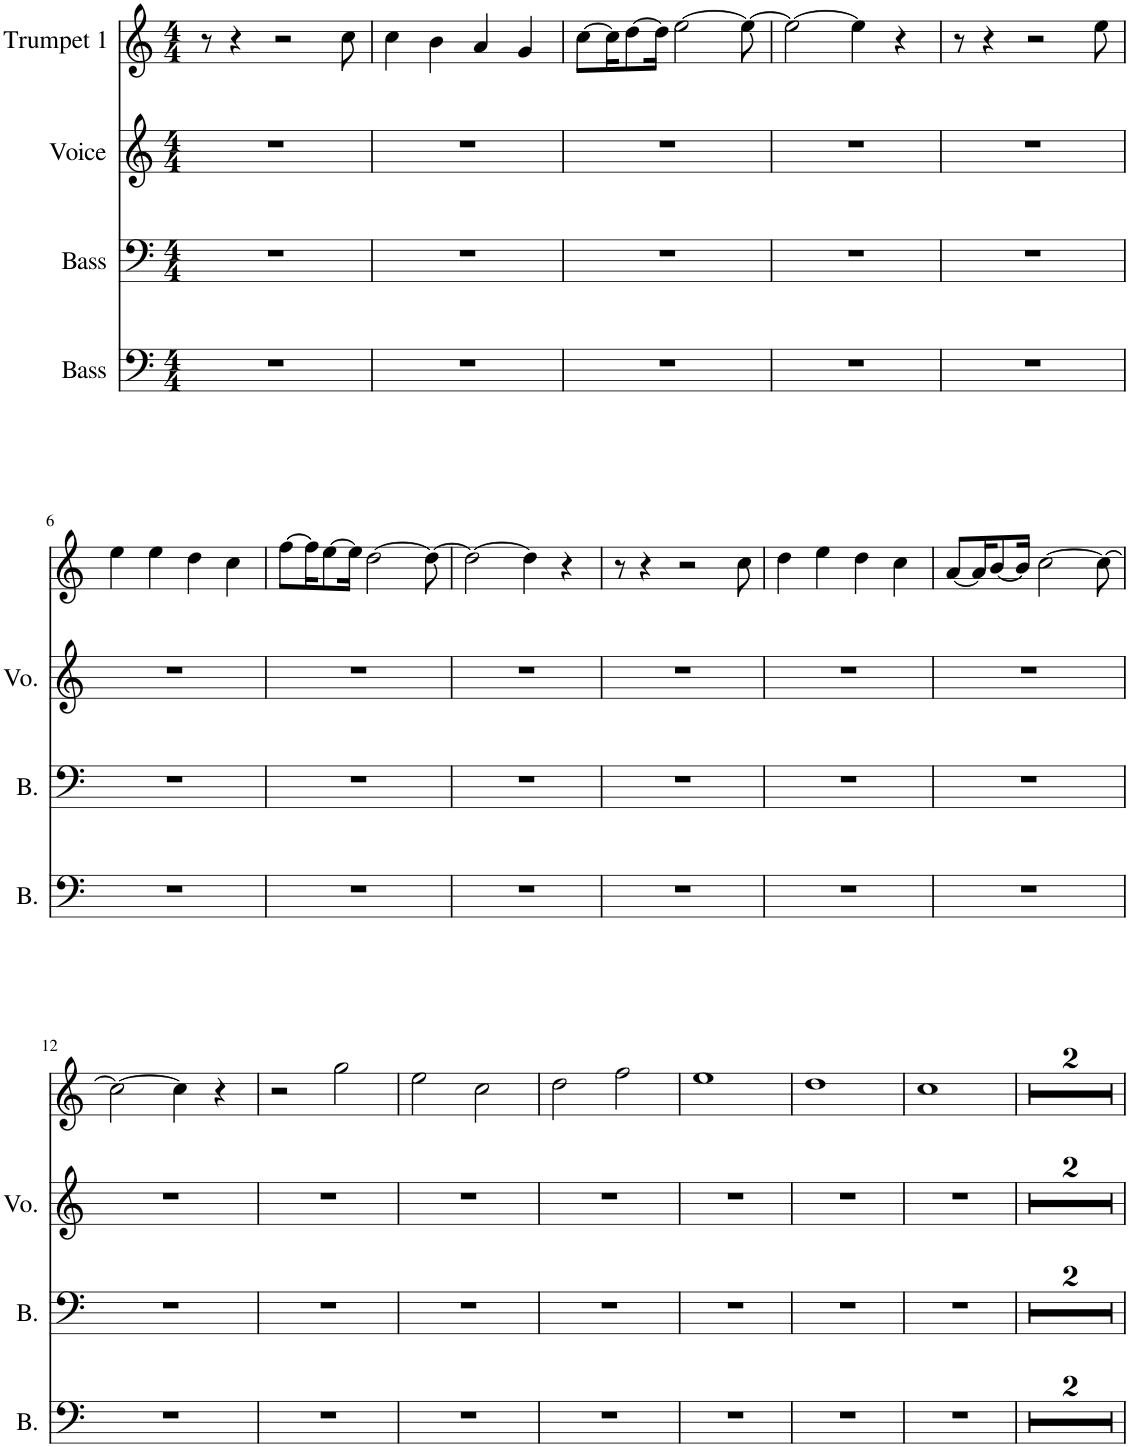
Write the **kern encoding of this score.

**kern	**kern	**kern	**kern
*part4	*part3	*part2	*part1
*staff4	*staff3	*staff2	*staff1
*I"Bass	*I"Bass	*I"Voice	*I"Trumpet 1
*I'B.	*I'B.	*I'Vo.	*I'Tpt
*clefF4	*clefF4	*clefG2	*clefG2
*	*	*	*Trd1c2
*k[]	*k[]	*k[]	*k[]
*M4/4	*M4/4	*M4/4	*M4/4
=1	=1	=1	=1
1r	1r	1r	8r
.	.	.	4r
.	.	.	2r
.	.	.	8cc\
=2	=2	=2	=2
1r	1r	1r	4cc\
.	.	.	4b\
.	.	.	4a/
.	.	.	4g/
=3	=3	=3	=3
1r	1r	1r	[8cc\L
.	.	.	16cc\K]
.	.	.	[8dd\
.	.	.	16dd\Jk]
.	.	.	[2ee\
.	.	.	8ee\_
=4	=4	=4	=4
1r	1r	1r	2ee\_
.	.	.	4ee\]
.	.	.	4r
=5	=5	=5	=5
1r	1r	1r	8r
.	.	.	4r
.	.	.	2r
.	.	.	8ee\
!!LO:LB:g=z
=6	=6	=6	=6
1r	1r	1r	4ee\
.	.	.	4ee\
.	.	.	4dd\
.	.	.	4cc\
=7	=7	=7	=7
1r	1r	1r	[8ff\L
.	.	.	16ff\K]
.	.	.	[8ee\
.	.	.	16ee\Jk]
.	.	.	[2dd\
.	.	.	8dd\_
=8	=8	=8	=8
1r	1r	1r	2dd\_
.	.	.	4dd\]
.	.	.	4r
=9	=9	=9	=9
1r	1r	1r	8r
.	.	.	4r
.	.	.	2r
.	.	.	8cc\
=10	=10	=10	=10
1r	1r	1r	4dd\
.	.	.	4ee\
.	.	.	4dd\
.	.	.	4cc\
=11	=11	=11	=11
1r	1r	1r	[8a/L
.	.	.	16a/K]
.	.	.	[8b/
.	.	.	16b/Jk]
.	.	.	[2cc\
.	.	.	8cc\_
!!LO:LB:g=z
=12	=12	=12	=12
1r	1r	1r	2cc\_
.	.	.	4cc\]
.	.	.	4r
=13	=13	=13	=13
1r	1r	1r	2r
.	.	.	2gg\
=14	=14	=14	=14
1r	1r	1r	2ee\
.	.	.	2cc\
=15	=15	=15	=15
1r	1r	1r	2dd\
.	.	.	2ff\
=16	=16	=16	=16
1r	1r	1r	1ee
=17	=17	=17	=17
1r	1r	1r	1dd
=18	=18	=18	=18
1r	1r	1r	1cc
=19	=19	=19	=19
1r	1r	1r	1r
=	=	=	=
*-	*-	*-	*-
